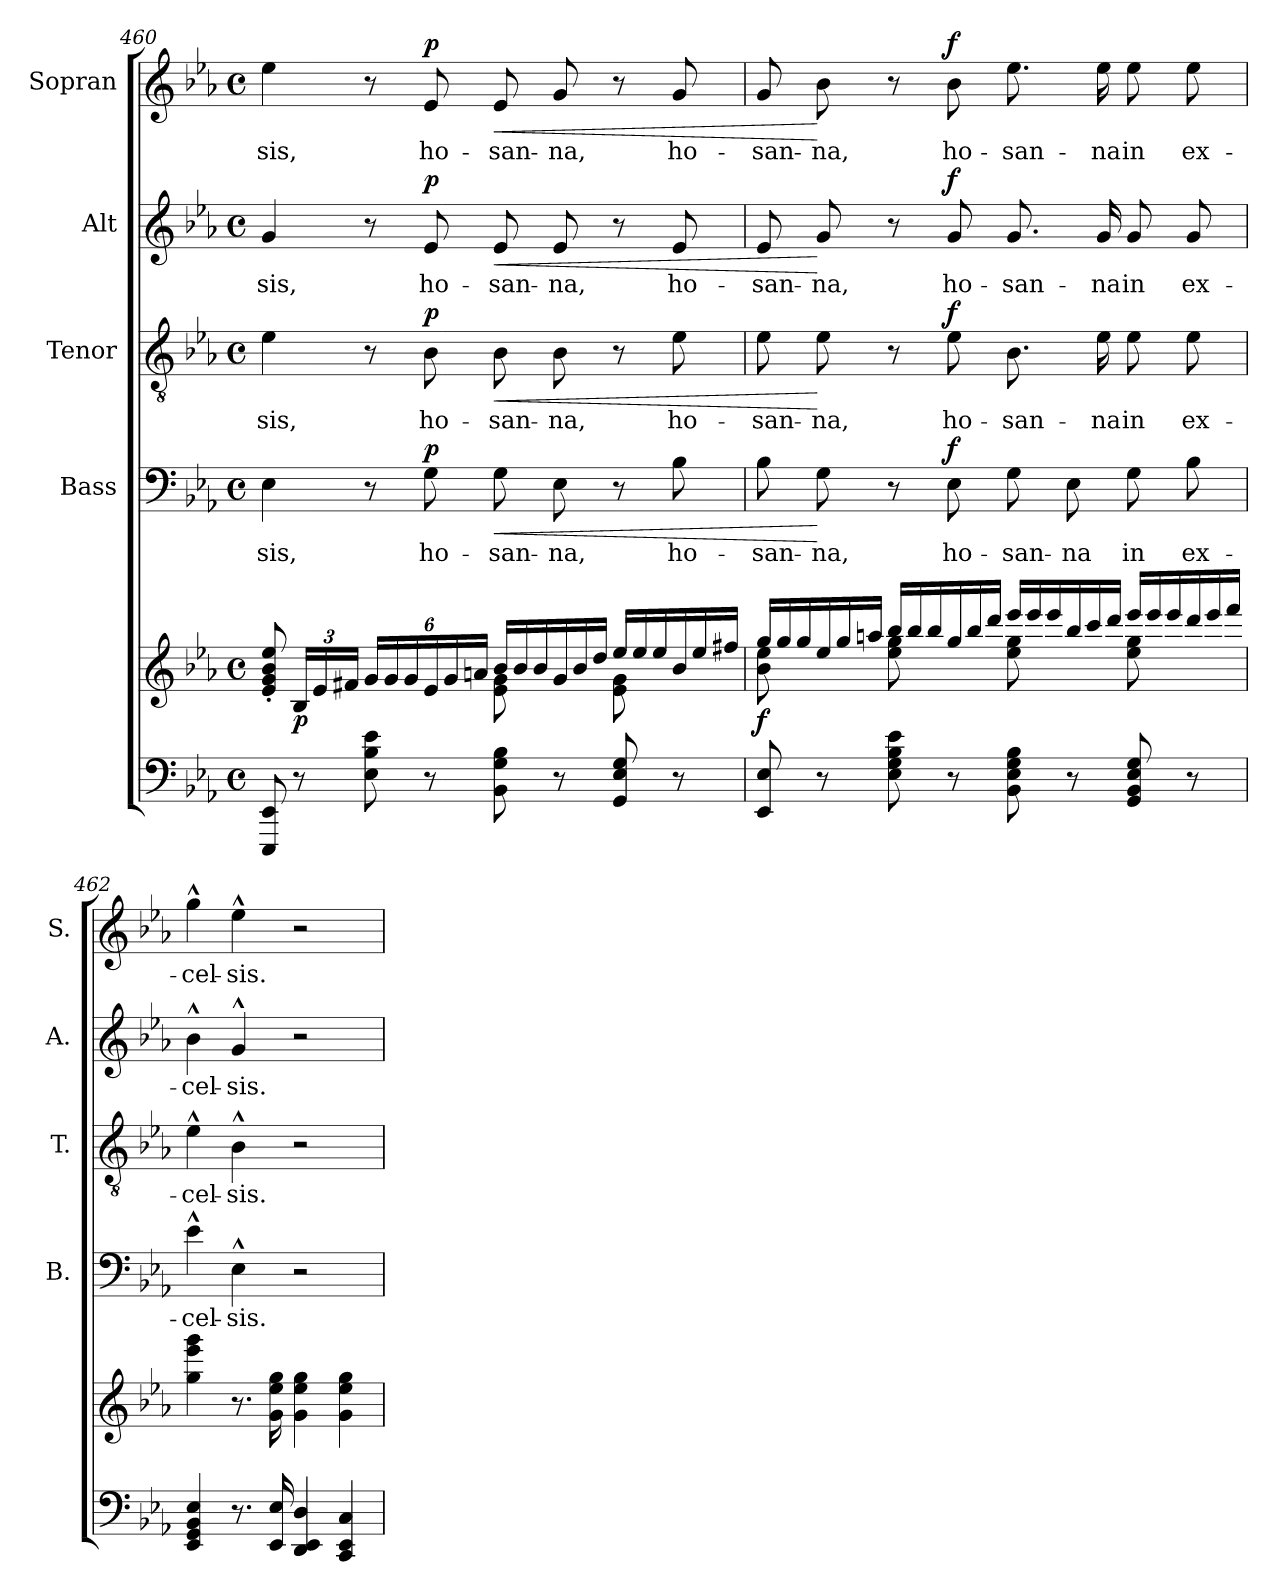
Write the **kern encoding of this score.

**kern	**kern	**dynam	**kern	**text	**dynam	**kern	**text	**dynam	**kern	**text	**dynam	**kern	**text	**dynam
*part5	*part5	*part5	*part4	*part4	*part4	*part3	*part3	*part3	*part2	*part2	*part2	*part1	*part1	*part1
*staff6	*staff5	*staff5/6	*staff4	*staff4	*staff4	*staff3	*staff3	*staff3	*staff2	*staff2	*staff2	*staff1	*staff1	*staff1
*	*	*	*I"Bass	*	*	*I"Tenor	*	*	*I"Alt	*	*	*I"Sopran	*	*
*	*	*	*I'B.	*	*	*I'T.	*	*	*I'A.	*	*	*I'S.	*	*
*clefF4	*clefG2	*	*clefF4	*	*	*clefGv2	*	*	*clefG2	*	*	*clefG2	*	*
*k[b-e-a-]	*k[b-e-a-]	*	*k[b-e-a-]	*	*	*k[b-e-a-]	*	*	*k[b-e-a-]	*	*	*k[b-e-a-]	*	*
*E-:	*E-:	*	*E-:	*	*	*E-:	*	*	*E-:	*	*	*E-:	*	*
*M4/4	*M4/4	*	*M4/4	*	*	*M4/4	*	*	*M4/4	*	*	*M4/4	*	*
*met(c)	*met(c)	*	*met(c)	*	*	*met(c)	*	*	*met(c)	*	*	*met(c)	*	*
=460	=460	=460	=460	=460	=460	=460	=460	=460	=460	=460	=460	=460	=460	=460
*	*^	*	*	*	*	*	*	*	*	*	*	*	*	*
!	!	!	!	!	!LO:LY:b	!	!	!LO:LY:b	!	!	!LO:LY:b	!	!	!LO:LY:b	!
8EEE-/ 8EE-/	8e-/'< 8g/'< 8b-/'< 8ee-/'<	2ryy	.	4E-\	-sis,	.	4e-\	-sis,	.	4g/	-sis,	.	4ee-\	-sis,	.
!	!	!	!LO:DY:b	!	!	!	!	!	!	!	!	!	!	!	!
8r	24B-/LL	.	p	.	.	.	.	.	.	.	.	.	.	.	.
.	24e-/	.	.	.	.	.	.	.	.	.	.	.	.	.	.
.	24f#X/JJ	.	.	.	.	.	.	.	.	.	.	.	.	.	.
8E-\ 8B-\ 8e-\	24g/LL	.	.	8r	.	.	8r	.	.	8r	.	.	8r	.	.
.	24g/	.	.	.	.	.	.	.	.	.	.	.	.	.	.
.	24g/	.	.	.	.	.	.	.	.	.	.	.	.	.	.
!	!	!	!	!	!LO:LY:b	!LO:DY:a	!	!LO:LY:b	!LO:DY:a	!	!LO:LY:b	!LO:DY:a	!	!LO:LY:b	!LO:DY:a
8r	24e-/	.	.	8G\	ho-	p	8B-\	ho-	p	8e-/	ho-	p	8e-/	ho-	p
.	24g/	.	.	.	.	.	.	.	.	.	.	.	.	.	.
.	24an/JJ	.	.	.	.	.	.	.	.	.	.	.	.	.	.
*	*Xtuplet	*	*	*	*	*	*	*	*	*	*	*	*	*	*
!	!	!	!	!	!LO:LY:b	!LO:HP:b	!	!LO:LY:b	!LO:HP:b	!	!LO:LY:b	!LO:HP:b	!	!LO:LY:b	!LO:HP:b
8BB-\ 8G\ 8B-\	24b-/LL	8e-\ 8g\	.	8G\	-san-	<	8B-\	-san-	<	8e-/	-san-	<	8e-/	-san-	<
.	24b-/	.	.	.	.	.	.	.	.	.	.	.	.	.	.
.	24b-/	.	.	.	.	.	.	.	.	.	.	.	.	.	.
!	!	!	!	!	!LO:LY:b	!	!	!LO:LY:b	!	!	!LO:LY:b	!	!	!LO:LY:b	!
8r	24g/	8ryy	.	8E-\	-na,	.	8B-\	-na,	.	8e-/	-na,	.	8g/	-na,	.
.	24b-/	.	.	.	.	.	.	.	.	.	.	.	.	.	.
.	24dd/JJ	.	.	.	.	.	.	.	.	.	.	.	.	.	.
8GG/ 8E-/ 8G/	24ee-/LL	8e-\ 8g\	.	8r	.	.	8r	.	.	8r	.	.	8r	.	.
.	24ee-/	.	.	.	.	.	.	.	.	.	.	.	.	.	.
.	24ee-/	.	.	.	.	.	.	.	.	.	.	.	.	.	.
!	!	!	!	!	!LO:LY:b	!	!	!LO:LY:b	!	!	!LO:LY:b	!	!	!LO:LY:b	!
8r	24b-/	8ryy	.	8B-\	ho-	.	8e-\	ho-	.	8e-/	ho-	.	8g/	ho-	.
.	24ee-/	.	.	.	.	.	.	.	.	.	.	.	.	.	.
.	24ff#X/JJ	.	.	.	.	.	.	.	.	.	.	.	.	.	.
!!LO:PB:g=z
=461	=461	=461	=461	=461	=461	=461	=461	=461	=461	=461	=461	=461	=461	=461	=461
!	!	!	!LO:DY:b	!	!LO:LY:b	!	!	!LO:LY:b	!	!	!LO:LY:b	!	!	!LO:LY:b	!
8EE-/ 8E-/	24gg/LL	8b-\ 8ee-\	f	8B-\	-san-	.	8e-\	-san-	.	8e-/	-san-	.	8g/	-san-	.
.	24gg/	.	.	.	.	.	.	.	.	.	.	.	.	.	.
.	24gg/	.	.	.	.	.	.	.	.	.	.	.	.	.	.
!	!	!	!	!	!LO:LY:b	!	!	!LO:LY:b	!	!	!LO:LY:b	!	!	!LO:LY:b	!
8r	24ee-/	8ryy	.	8G\	-na,	[	8e-\	-na,	[	8g/	-na,	[	8b-\	-na,	[
.	24gg/	.	.	.	.	.	.	.	.	.	.	.	.	.	.
.	24aan/JJ	.	.	.	.	.	.	.	.	.	.	.	.	.	.
8E-\ 8G\ 8B-\ 8e-\	24bb-/LL	8ee-\ 8gg\	.	8r	.	.	8r	.	.	8r	.	.	8r	.	.
.	24bb-/	.	.	.	.	.	.	.	.	.	.	.	.	.	.
.	24bb-/	.	.	.	.	.	.	.	.	.	.	.	.	.	.
!	!	!	!	!	!LO:LY:b	!LO:DY:a	!	!LO:LY:b	!LO:DY:a	!	!LO:LY:b	!LO:DY:a	!	!LO:LY:b	!LO:DY:a
8r	24gg/	8ryy	.	8E-\	ho-	f	8e-\	ho-	f	8g/	ho-	f	8b-\	ho-	f
.	24bb-/	.	.	.	.	.	.	.	.	.	.	.	.	.	.
.	24ddd/JJ	.	.	.	.	.	.	.	.	.	.	.	.	.	.
!	!	!	!	!	!LO:LY:b	!	!	!LO:LY:b	!	!	!LO:LY:b	!	!	!LO:LY:b	!
8BB-\ 8E-\ 8G\ 8B-\	24eee-/LL	8ee-\ 8gg\	.	8G\	-san-	.	8.B-\	-san-	.	8.g/	-san-	.	8.ee-\	-san-	.
.	24eee-/	.	.	.	.	.	.	.	.	.	.	.	.	.	.
.	24eee-/	.	.	.	.	.	.	.	.	.	.	.	.	.	.
!	!	!	!	!	!LO:LY:b	!	!	!	!	!	!	!	!	!	!
8r	24bb-/	8ryy	.	8E-\	-na	.	.	.	.	.	.	.	.	.	.
.	24ccc/	.	.	.	.	.	.	.	.	.	.	.	.	.	.
!	!	!	!	!	!	!	!	!LO:LY:b	!	!	!LO:LY:b	!	!	!LO:LY:b	!
.	.	.	.	.	.	.	16e-\	-na	.	16g/	-na	.	16ee-\	-na	.
.	24ddd/JJ	.	.	.	.	.	.	.	.	.	.	.	.	.	.
!	!	!	!	!	!LO:LY:b	!	!	!LO:LY:b	!	!	!LO:LY:b	!	!	!LO:LY:b	!
8GG/ 8BB-/ 8E-/ 8G/	24eee-/LL	8ee-\ 8gg\	.	8G\	in	.	8e-\	in	.	8g/	in	.	8ee-\	in	.
.	24eee-/	.	.	.	.	.	.	.	.	.	.	.	.	.	.
.	24eee-/	.	.	.	.	.	.	.	.	.	.	.	.	.	.
!	!	!	!	!	!LO:LY:b	!	!	!LO:LY:b	!	!	!LO:LY:b	!	!	!LO:LY:b	!
8r	24ddd/	8ryy	.	8B-\	ex-	.	8e-\	ex-	.	8g/	ex-	.	8ee-\	ex-	.
.	24eee-/	.	.	.	.	.	.	.	.	.	.	.	.	.	.
.	24fff/JJ	.	.	.	.	.	.	.	.	.	.	.	.	.	.
*	*v	*v	*	*	*	*	*	*	*	*	*	*	*	*	*
=462	=462	=462	=462	=462	=462	=462	=462	=462	=462	=462	=462	=462	=462	=462
!	!	!	!	!LO:LY:b	!	!	!LO:LY:b	!	!	!LO:LY:b	!	!	!LO:LY:b	!
4EE-/ 4GG/ 4BB-/ 4E-/	4gg\ 4eee-\ 4ggg\	.	4e-^^>\	-cel-	.	4e-^^>\	-cel-	.	4b-^^>\	-cel-	.	4gg^^>\	-cel-	.
!	!	!	!	!LO:LY:b	!	!	!LO:LY:b	!	!	!LO:LY:b	!	!	!LO:LY:b	!
8.r	8.r	.	4E-^^>\	-sis.	.	4B-^^>\	-sis.	.	4g^^>/	-sis.	.	4ee-^^>\	-sis.	.
16EE-/ 16E-/	16g\ 16ee-\ 16gg\	.	.	.	.	.	.	.	.	.	.	.	.	.
4DD/ 4EE-/ 4D/	4g\ 4ee-\ 4gg\	.	2r	.	.	2r	.	.	2r	.	.	2r	.	.
4CC/ 4EE-/ 4C/	4g\ 4ee-\ 4gg\	.	.	.	.	.	.	.	.	.	.	.	.	.
=	=	=	=	=	=	=	=	=	=	=	=	=	=	=
*-	*-	*-	*-	*-	*-	*-	*-	*-	*-	*-	*-	*-	*-	*-
